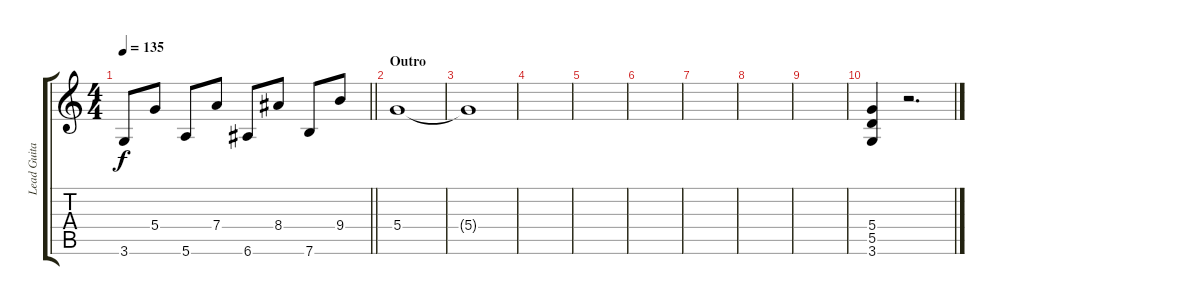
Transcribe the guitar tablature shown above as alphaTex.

\track ("Lead Guitar" "Lead Guita") {instrument distortionguitar}
\staff {score tabs}
\tuning (E4 B3 G3 D3 A2 E2) {hide}
\ts (4 4)
\tempo 135
\clef g2
\barLineRight lightlight
\ks c
3.6.8{dy f} 5.4.8 5.6.8 7.4.8 6.6.8 8.4.8 7.6.8 9.4.8 |
\section ("" "Outro")
5.4.1{volume 0} |
5.4{t}.1 |
|
|
|
|
|
|
(5.4 5.5 3.6).4 r.2{d}
